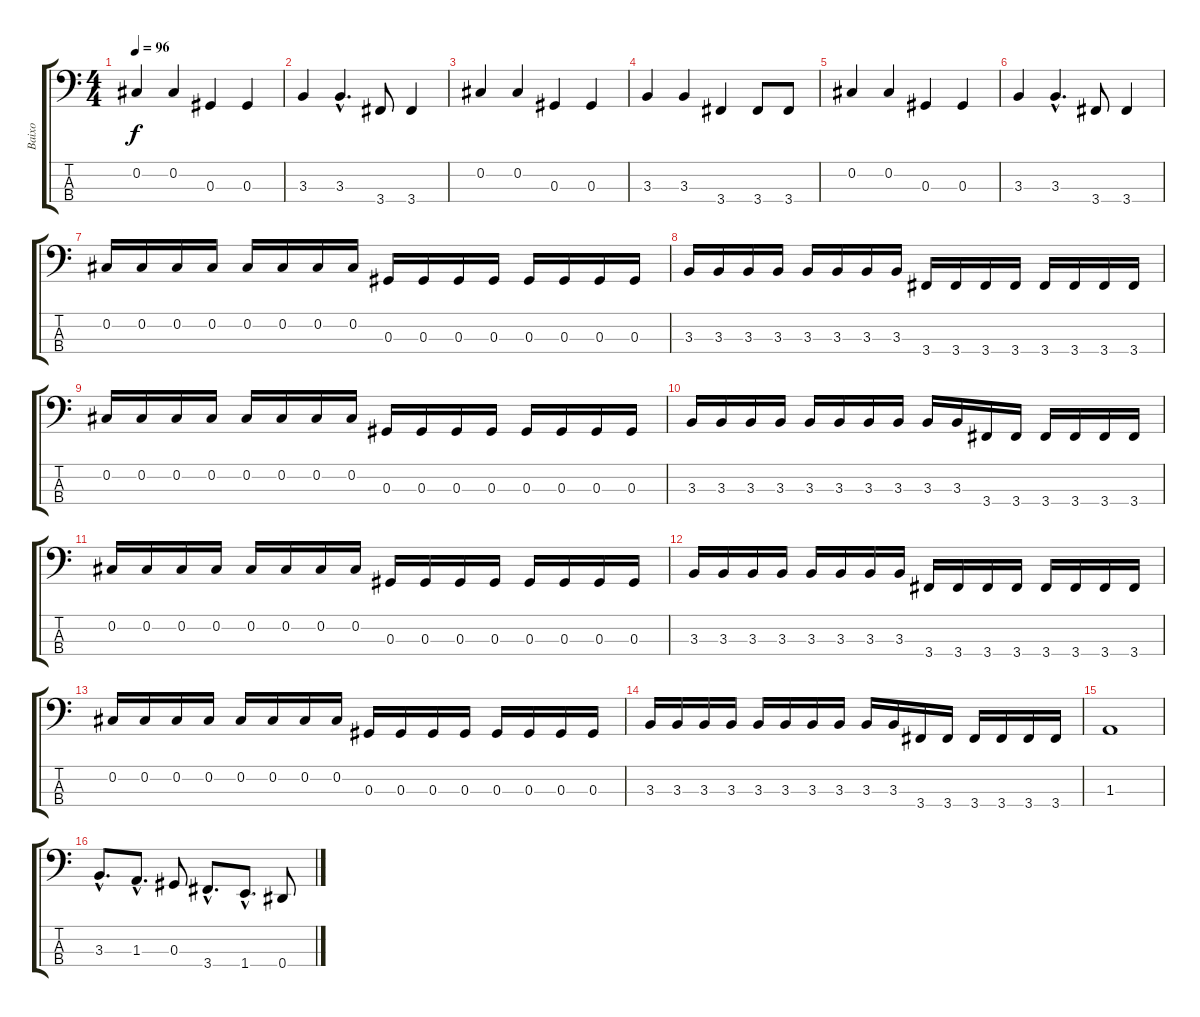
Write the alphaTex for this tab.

\track ("Baixo" "Baixo") {instrument electricbassfinger}
\staff {score tabs}
\tuning (Gb2 Db2 Ab1 Eb1) {hide}
\ts (4 4)
\tempo 96
\clef f4
\ks c
0.2.4{dy f} 0.2.4 0.3.4 0.3.4 |
3.3.4 3.3{hac}.4{d} 3.4.8 3.4.4 |
0.2.4 0.2.4 0.3.4 0.3.4 |
3.3.4 3.3.4 3.4.4 3.4.8 3.4.8 |
0.2.4 0.2.4 0.3.4 0.3.4 |
3.3.4 3.3{hac}.4{d} 3.4.8 3.4.4 |
0.2.16 0.2.16 0.2.16 0.2.16 0.2.16 0.2.16 0.2.16 0.2.16 0.3.16 0.3.16 0.3.16 0.3.16 0.3.16 0.3.16 0.3.16 0.3.16 |
3.3.16 3.3.16 3.3.16 3.3.16 3.3.16 3.3.16 3.3.16 3.3.16 3.4.16 3.4.16 3.4.16 3.4.16 3.4.16 3.4.16 3.4.16 3.4.16 |
0.2.16 0.2.16 0.2.16 0.2.16 0.2.16 0.2.16 0.2.16 0.2.16 0.3.16 0.3.16 0.3.16 0.3.16 0.3.16 0.3.16 0.3.16 0.3.16 |
3.3.16 3.3.16 3.3.16 3.3.16 3.3.16 3.3.16 3.3.16 3.3.16 3.3.16 3.3.16 3.4.16 3.4.16 3.4.16 3.4.16 3.4.16 3.4.16 |
0.2.16 0.2.16 0.2.16 0.2.16 0.2.16 0.2.16 0.2.16 0.2.16 0.3.16 0.3.16 0.3.16 0.3.16 0.3.16 0.3.16 0.3.16 0.3.16 |
3.3.16 3.3.16 3.3.16 3.3.16 3.3.16 3.3.16 3.3.16 3.3.16 3.4.16 3.4.16 3.4.16 3.4.16 3.4.16 3.4.16 3.4.16 3.4.16 |
0.2.16 0.2.16 0.2.16 0.2.16 0.2.16 0.2.16 0.2.16 0.2.16 0.3.16 0.3.16 0.3.16 0.3.16 0.3.16 0.3.16 0.3.16 0.3.16 |
3.3.16 3.3.16 3.3.16 3.3.16 3.3.16 3.3.16 3.3.16 3.3.16 3.3.16 3.3.16 3.4.16 3.4.16 3.4.16 3.4.16 3.4.16 3.4.16 |
1.3.1 |
3.3{hac}.8{d} 1.3{hac}.8{d} 0.3.8 3.4{hac}.8{d} 1.4{hac}.8{d} 0.4.8
